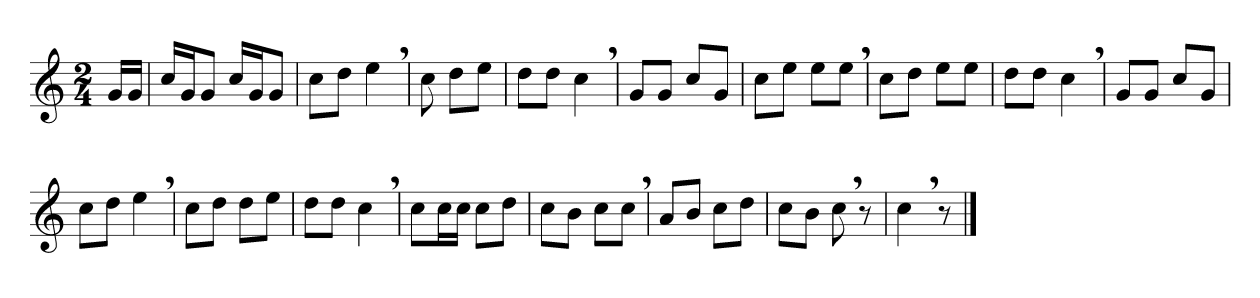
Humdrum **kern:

**kern
*part1
*staff1
*clefG2
*k[]
*M2/4
=
16g/LL
16g/JJ
=
16cc/LL
16g/J
8g/J
16cc/LL
16g/J
8g/J
=
8cc\L
8dd\J
4ee,
=
8cc
8dd\L
8ee\J
=
8dd\L
8dd\J
4cc,
=
8g/L
8g/J
8cc/L
8g/J
=
8cc\L
8ee\J
8ee\L
8ee,\J
=
8cc\L
8dd\J
8ee\L
8ee\J
=
8dd\L
8dd\J
4cc,
=
8g/L
8g/J
8cc/L
8g/J
=
8cc\L
8dd\J
4ee,
=
8cc\L
8dd\J
8dd\L
8ee\J
=
8dd\L
8dd\J
4cc,
=
8cc\L
16cc\L
16cc\JJ
8cc\L
8dd\J
=
8cc\L
8b\J
8cc\L
8cc,\J
=
8a/L
8b/J
8cc\L
8dd\J
=
8cc\L
8b\J
8cc,
8r
=
4cc,
8r
==
*-
